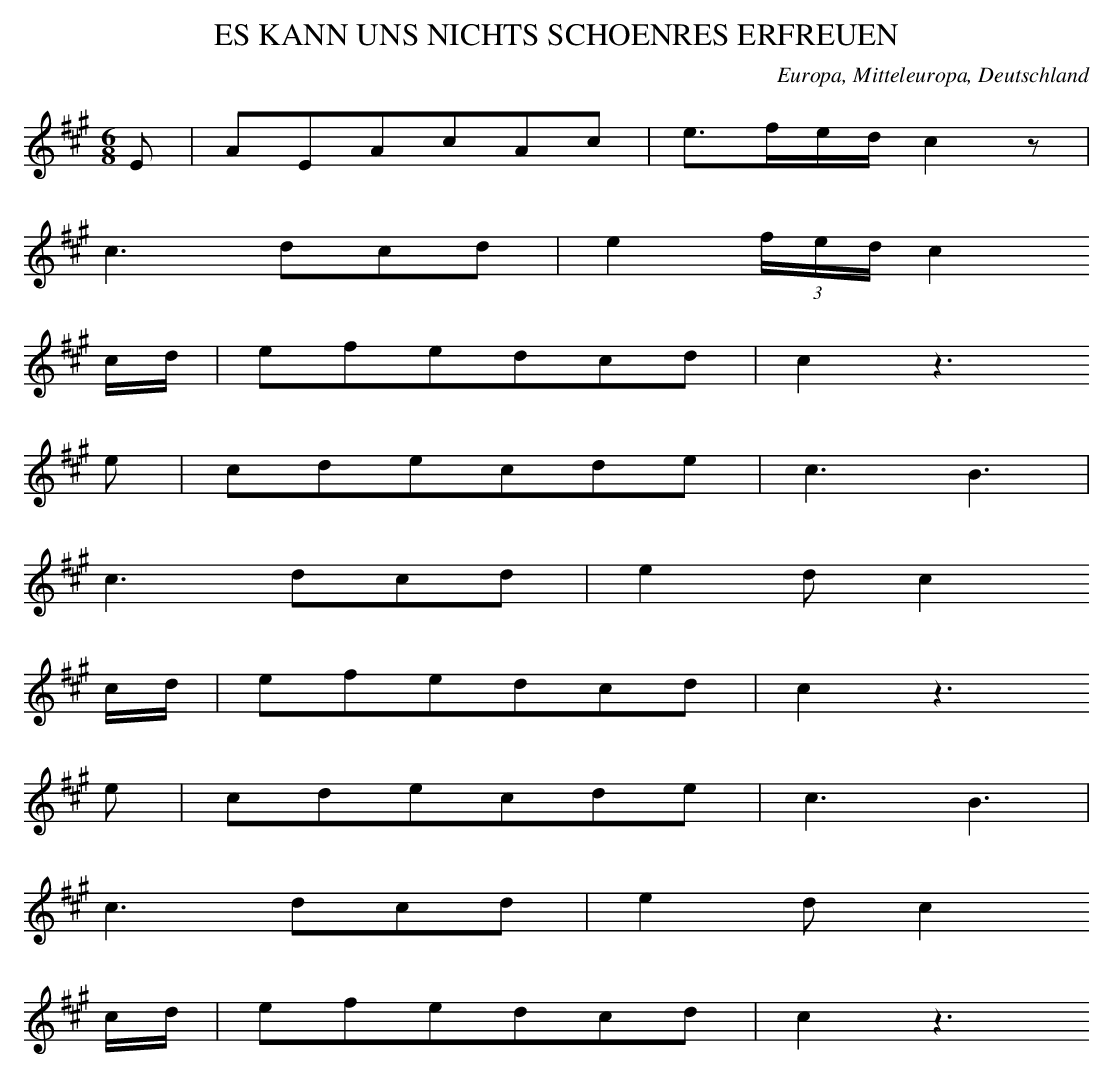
X:1
T: ES KANN UNS NICHTS SCHOENRES ERFREUEN
O: Europa, Mitteleuropa, Deutschland
M: 6/8
L: 1/16
K: A
E2 | A2E2A2c2A2c2 | e3fedc4z2 |
c6d2c2d2 | e4(3fedc4
cd | e2f2e2d2c2d2 | c4z6
e2 | c2d2e2c2d2e2 | c6B6 |
c6d2c2d2 | e4d2c4
cd | e2f2e2d2c2d2 | c4z6
e2 | c2d2e2c2d2e2 | c6B6 |
c6d2c2d2 | e4d2c4
cd | e2f2e2d2c2d2 | c4z6
